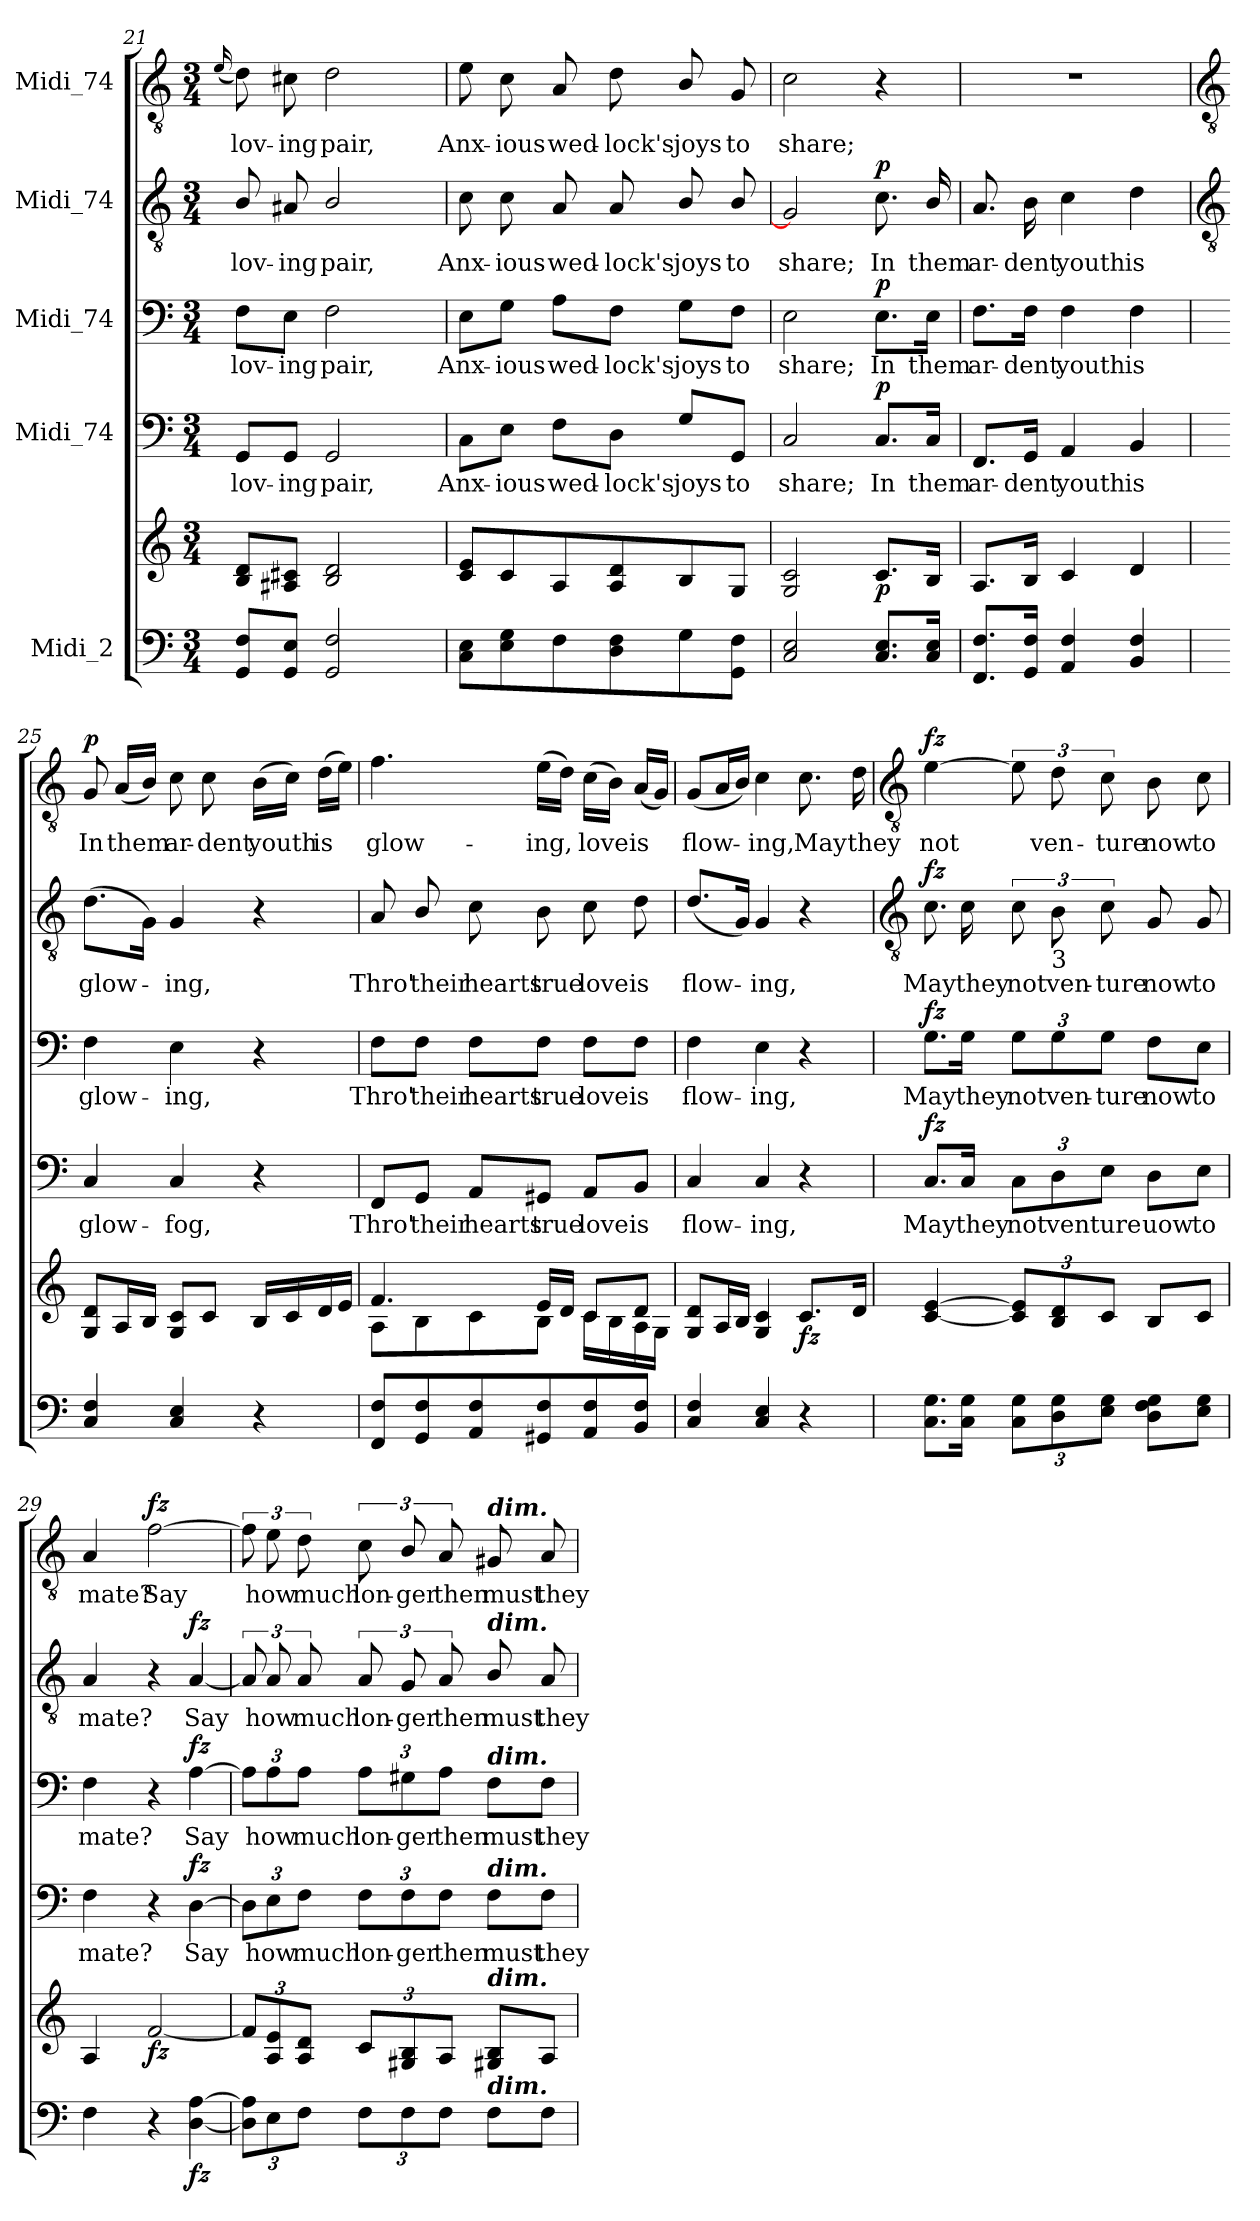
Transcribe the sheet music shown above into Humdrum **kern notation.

**kern	**kern	**dynam	**kern	**text	**dynam	**kern	**text	**dynam	**kern	**text	**dynam	**kern	**text	**dynam
*part5	*part5	*part5	*part4	*part4	*part4	*part3	*part3	*part3	*part2	*part2	*part2	*part1	*part1	*part1
*staff6	*staff5	*staff5/6	*staff4	*staff4	*staff4	*staff3	*staff3	*staff3	*staff2	*staff2	*staff2	*staff1	*staff1	*staff1
*I"Midi_2	*	*	*I"Midi_74	*	*	*I"Midi_74	*	*	*I"Midi_74	*	*	*I"Midi_74	*	*
*clefF4	*clefG2	*	*clefF4	*	*	*clefF4	*	*	*clefGv2	*	*	*clefGv2	*	*
*k[]	*k[]	*	*k[]	*	*	*k[]	*	*	*k[]	*	*	*k[]	*	*
*C:	*C:	*	*C:	*	*	*C:	*	*	*C:	*	*	*C:	*	*
*M3/4	*M3/4	*	*M3/4	*	*	*M3/4	*	*	*M3/4	*	*	*M3/4	*	*
=21	=21	=21	=21	=21	=21	=21	=21	=21	=21	=21	=21	=21	=21	=21
.	.	.	.	.	.	.	.	.	.	.	.	(>16qqe/J	.	.
*^	*	*	*	*	*	*	*	*	*	*	*	*	*	*
!	!	!	!	!	!LO:LY:b	!	!	!LO:LY:b	!	!	!LO:LY:b	!	!	!LO:LY:b	!
8GG 8FL	2ryy	8B 8dL	.	8GG/L	lov-	.	8F\L	lov-	.	8B/	lov-	.	8d)	lov-	.
!	!	!	!	!	!LO:LY:b	!	!	!LO:LY:b	!	!	!LO:LY:b	!	!	!LO:LY:b	!
8GG 8EJ	.	8A#X 8c#XJ	.	8GG/J	-ing	.	8E\J	-ing	.	8A#X	-ing	.	8c#X	-ing	.
!	!	!	!	!	!LO:LY:b	!	!	!LO:LY:b	!	!	!LO:LY:b	!	!	!LO:LY:b	!
2GG 2F	.	2B 2d	.	2GG	pair,	.	2F	pair,	.	2B/	pair,	.	2d	pair,	.
.	4ryy	.	.	.	.	.	.	.	.	.	.	.	.	.	.
=22	=22	=22	=22	=22	=22	=22	=22	=22	=22	=22	=22	=22	=22	=22	=22
!	!	!	!	!	!LO:LY:b	!	!	!LO:LY:b	!	!	!LO:LY:b	!	!	!LO:LY:b	!
8C\ 8E\L	2ryy	8c 8eL	.	8C\L	Anx-	.	8E\L	Anx-	.	8c	Anx-	.	8e	Anx-	.
!	!	!	!	!	!LO:LY:b	!	!	!LO:LY:b	!	!	!LO:LY:b	!	!	!LO:LY:b	!
8E\ 8G\	.	8c	.	8E\J	-ious	.	8G\J	-ious	.	8c	-ious	.	8c	-ious	.
!	!	!	!	!	!LO:LY:b	!	!	!LO:LY:b	!	!	!LO:LY:b	!	!	!LO:LY:b	!
8F\	.	8A	.	8F\L	wed-	.	8A\L	wed-	.	8A	wed-	.	8A	wed-	.
!	!	!	!	!	!LO:LY:b	!	!	!LO:LY:b	!	!	!LO:LY:b	!	!	!LO:LY:b	!
8D\ 8F\	.	8A 8d	.	8D\J	-lock's	.	8F\J	-lock's	.	8A	-lock's	.	8d	-lock's	.
!	!	!	!	!	!LO:LY:b	!	!	!LO:LY:b	!	!	!LO:LY:b	!	!	!LO:LY:b	!
8G\	4ryy	8B	.	8G/L	joys	.	8G\L	joys	.	8B/	joys	.	8B/	joys	.
!	!	!	!	!	!LO:LY:b	!	!	!LO:LY:b	!	!	!LO:LY:b	!	!	!LO:LY:b	!
8GG\ 8F\J	.	8GJ	.	8GG/J	to	.	8F\J	to	.	8B/	to	.	8G	to	.
=23	=23	=23	=23	=23	=23	=23	=23	=23	=23	=23	=23	=23	=23	=23	=23
!	!LO:N:vis=1	!	!	!	!LO:LY:b	!	!	!LO:LY:b	!	!	!LO:LY:b	!	!	!LO:LY:b	!
2C/ 2E/	2.ryy	2G 2c	.	2C	share;	.	2E	share;	.	2G]	share;	.	2c	share;	.
!	!	!	!LO:DY:b	!	!LO:LY:b	!LO:DY:b	!	!LO:LY:b	!LO:DY:b	!	!LO:LY:b	!LO:DY:b	!	!	!
8.C/ 8.E/L	.	8.cL	p	8.C/L	In	p	8.E\L	In	p	8.c	In	p	4r	.	.
!	!	!	!	!	!LO:LY:b	!	!	!LO:LY:b	!	!	!LO:LY:b	!	!	!	!
16C/ 16E/J	.	16BJ	.	16C/Jk	them	.	16E\Jk	them	.	16B/	them	.	.	.	.
=24	=24	=24	=24	=24	=24	=24	=24	=24	=24	=24	=24	=24	=24	=24	=24
!	!LO:N:vis=1	!	!	!	!LO:LY:b	!	!	!LO:LY:b	!	!	!LO:LY:b	!	!LO:N:vis=1	!	!
8.FF 8.FL	2.ryy	8.AL	.	8.FF/L	ar-	.	8.F\L	ar-	.	8.A	ar-	.	2.r	.	.
!	!	!	!	!	!LO:LY:b	!	!	!LO:LY:b	!	!	!LO:LY:b	!	!	!	!
16GG 16FJ	.	16BJ	.	16GG/Jk	-dent	.	16F\Jk	-dent	.	16B\	-dent	.	.	.	.
!	!	!	!	!	!LO:LY:b	!	!	!LO:LY:b	!	!	!LO:LY:b	!	!	!	!
4AA 4F	.	4c	.	4AA	youth	.	4F	youth	.	4c	youth	.	.	.	.
!	!	!	!	!	!LO:LY:b	!	!	!LO:LY:b	!	!	!LO:LY:b	!	!	!	!
4BB/ 4F/	.	4d	.	4BB	is	.	4F	is	.	4d	is	.	.	.	.
*v	*v	*	*	*	*	*	*	*	*	*	*	*	*	*	*
!!LO:LB:g=z
=25	=25	=25	=25	=25	=25	=25	=25	=25	=25	=25	=25	=25	=25	=25
*	*	*	*	*	*	*	*	*	*clefGv2	*	*	*clefGv2	*	*
*	*^	*	*	*	*	*	*	*	*	*	*	*	*	*
!	!	!	!	!	!LO:LY:b	!	!	!LO:LY:b	!	!	!LO:LY:b	!	!	!LO:LY:b	!LO:DY:b
4C/ 4F/	8G 8dL	2ryy	.	4C	glow-	.	4F	glow-	.	(>8.dL	glow-	.	8G	In	p
!	!	!	!	!	!	!	!	!	!	!	!	!	!	!LO:LY:b	!
.	16AL	.	.	.	.	.	.	.	.	.	.	.	(<16ALL	them	.
.	16BJJ	.	.	.	.	.	.	.	.	16GJ)	.	.	16BJJ)	.	.
!	!	!	!	!	!LO:LY:b	!	!	!LO:LY:b	!	!	!LO:LY:b	!	!	!LO:LY:b	!
4C/ 4E/	8G 8cL	.	.	4C	-fog,	.	4E	-ing,	.	4G	ing,	.	8c	ar-	.
!	!	!	!	!	!	!	!	!	!	!	!	!	!	!LO:LY:b	!
.	8cJ	.	.	.	.	.	.	.	.	.	.	.	8c	-dent	.
!	!	!	!	!	!	!	!	!	!	!	!	!	!	!LO:LY:b	!
4r	16BLL	4ryy	.	4r	.	.	4r	.	.	4r	.	.	(>16BLL	youth	.
.	16c	.	.	.	.	.	.	.	.	.	.	.	16cJJ)	.	.
!	!	!	!	!	!	!	!	!	!	!	!	!	!	!LO:LY:b	!
.	16d	.	.	.	.	.	.	.	.	.	.	.	(>16dLL	is	.
.	16eJJ	.	.	.	.	.	.	.	.	.	.	.	16eJJ)	.	.
=26	=26	=26	=26	=26	=26	=26	=26	=26	=26	=26	=26	=26	=26	=26	=26
!	!	!	!	!	!LO:LY:b	!	!	!LO:LY:b	!	!	!LO:LY:b	!	!	!LO:LY:b	!
8FF 8FL	4.f	8A\L	.	8FF/L	Thro'	.	8F\L	Thro'	.	8A	Thro'	.	4.f	glow-	.
!	!	!	!	!	!LO:LY:b	!	!	!LO:LY:b	!	!	!LO:LY:b	!	!	!	!
8GG 8F	.	8B\	.	8GG/J	their	.	8F\J	their	.	8B/	their	.	.	.	.
!	!	!	!	!	!LO:LY:b	!	!	!LO:LY:b	!	!	!LO:LY:b	!	!	!	!
8AA 8F	.	8c\	.	8AA/L	hearts	.	8F\L	hearts	.	8c	hearts	.	.	.	.
!	!	!	!	!	!LO:LY:b	!	!	!LO:LY:b	!	!	!LO:LY:b	!	!	!LO:LY:b	!
8GG#X 8F	16eLL	8B\J	.	8GG#X/J	true	.	8F\J	true	.	8B	true	.	(>16eLL	-ing,	.
.	16dJJ	.	.	.	.	.	.	.	.	.	.	.	16dJJ)	.	.
!	!	!	!	!	!LO:LY:b	!	!	!LO:LY:b	!	!	!LO:LY:b	!	!	!LO:LY:b	!
8AA 8F	8cL	16c\LL	.	8AA/L	love	.	8F\L	love	.	8c	love	.	(>16cLL	love	.
.	.	16B\	.	.	.	.	.	.	.	.	.	.	16BJJ)	.	.
!	!	!	!	!	!LO:LY:b	!	!	!LO:LY:b	!	!	!LO:LY:b	!	!	!LO:LY:b	!
8BB 8FJ	8dJ	16A\	.	8BB/J	is	.	8F\J	is	.	8d	is	.	(<16ALL	is	.
.	.	16G\JJ	.	.	.	.	.	.	.	.	.	.	16GJJ)	.	.
=27	=27	=27	=27	=27	=27	=27	=27	=27	=27	=27	=27	=27	=27	=27	=27
!	!	!LO:N:vis=1	!	!	!LO:LY:b	!	!	!LO:LY:b	!	!	!LO:LY:b	!	!	!LO:LY:b	!
4C/ 4F/	8G 8dL	2.ryy	.	4C	flow-	.	4F	flow-	.	(<8.d/L	flow-	.	(<8GL	flow-	.
.	16AL	.	.	.	.	.	.	.	.	.	.	.	16AL	.	.
.	16BJJ	.	.	.	.	.	.	.	.	16G/J)	.	.	16BJJ)	.	.
!	!	!	!	!	!LO:LY:b	!	!	!LO:LY:b	!	!	!LO:LY:b	!	!	!LO:LY:b	!
4C/ 4E/	4G 4c	.	.	4C	-ing,	.	4E	-ing,	.	4G	ing,	.	4c	ing,	.
!	!	!	!LO:DY:b	!	!	!	!	!	!	!	!	!	!	!LO:LY:b	!
4r	8.cL	.	fz	4r	.	.	4r	.	.	4r	.	.	8.c	May	.
!	!	!	!	!	!	!	!	!	!	!	!	!	!	!LO:LY:b	!
.	16dJ	.	.	.	.	.	.	.	.	.	.	.	16d	they	.
*	*v	*v	*	*	*	*	*	*	*	*	*	*	*	*	*
!!LO:LB:g=z
=28	=28	=28	=28	=28	=28	=28	=28	=28	=28	=28	=28	=28	=28	=28
*	*	*	*	*	*	*	*	*	*clefGv2	*	*	*clefGv2	*	*
!	!	!	!	!LO:LY:b	!LO:DY:b	!	!LO:LY:b	!LO:DY:b	!	!LO:LY:b	!LO:DY:b	!	!LO:LY:b	!LO:DY:b
8.C 8.GL	[4c [4e	.	8.C/L	May	fz	8.G\L	May	fz	8.c	May	fz	[4e	not	fz
!	!	!	!	!LO:LY:b	!	!	!LO:LY:b	!	!	!LO:LY:b	!	!	!	!
16C 16GJ	.	.	16C/Jk	they	.	16G\Jk	they	.	16c	they	.	.	.	.
!	!	!	!	!LO:LY:b	!	!	!LO:LY:b	!	!	!LO:LY:b	!	!	!	!
12C 12GL	12c] 12e]L	.	12C\L	not	.	12G\L	not	.	12c	not	.	12e]	.	.
!	!	!	!	!	!	!	!	!	!LO:TX:b:t=3	!	!	!	!	!
!	!	!	!	!LO:LY:b	!	!	!LO:LY:b	!	!	!LO:LY:b	!	!	!LO:LY:b	!
12D 12G	12B 12d	.	12D\	venture	.	12G\	ven-	.	12B	ven-	.	12d	ven-	.
!	!	!	!	!	!	!	!LO:LY:b	!	!	!LO:LY:b	!	!	!LO:LY:b	!
12E 12GJ	12cJ	.	12E\J	.	.	12G\J	-ture	.	12c	-ture	.	12c	-ture	.
!	!	!	!	!LO:LY:b	!	!	!LO:LY:b	!	!	!LO:LY:b	!	!	!LO:LY:b	!
8D 8F 8GL	8BL	.	8D\L	uow	.	8F\L	now	.	8G	now	.	8B	now	.
!	!	!	!	!LO:LY:b	!	!	!LO:LY:b	!	!	!LO:LY:b	!	!	!LO:LY:b	!
8E 8GJ	8cJ	.	8E\J	to	.	8E\J	to	.	8G	to	.	8c	to	.
=29	=29	=29	=29	=29	=29	=29	=29	=29	=29	=29	=29	=29	=29	=29
!	!	!	!	!LO:LY:b	!	!	!LO:LY:b	!	!	!LO:LY:b	!	!	!LO:LY:b	!
4F	4A	.	4F\	mate?	.	4F	mate?	.	4A	mate?	.	4A	mate?	.
!	!	!LO:DY:b	!	!	!	!	!	!	!	!	!	!	!LO:LY:b	!LO:DY:b
4r	[2f	fz	4r	.	.	4r	.	.	4r	.	.	[2f	Say	fz
!	!	!LO:DY:b=2	!	!LO:LY:b	!LO:DY:b	!	!LO:LY:b	!LO:DY:b	!	!LO:LY:b	!LO:DY:b	!	!	!
[4D [4A	.	fz	[4D\	Say	fz	[4A	Say	fz	[4A	Say	fz	.	.	.
=30	=30	=30	=30	=30	=30	=30	=30	=30	=30	=30	=30	=30	=30	=30
12D] 12A]L	12fL]	.	12D\L]	.	.	12A\L]	.	.	12A]	.	.	12f]	.	.
!	!	!	!	!LO:LY:b	!	!	!LO:LY:b	!	!	!LO:LY:b	!	!	!LO:LY:b	!
12E	12A 12e	.	12E\	how	.	12A\	how	.	12A	how	.	12e	how	.
!	!	!	!	!LO:LY:b	!	!	!LO:LY:b	!	!	!LO:LY:b	!	!	!LO:LY:b	!
12FJ	12A 12dJ	.	12F\J	much	.	12A\J	much	.	12A	much	.	12d	much	.
!	!	!	!	!LO:LY:b	!	!	!LO:LY:b	!	!	!LO:LY:b	!	!	!LO:LY:b	!
12FL	12cL	.	12F\L	lon-	.	12A\L	lon-	.	12A	lon-	.	12c	lon-	.
!	!	!	!	!LO:LY:b	!	!	!LO:LY:b	!	!	!LO:LY:b	!	!	!LO:LY:b	!
12F	12G#X 12B	.	12F\	-ger	.	12G#X\	-ger	.	12G	-ger	.	12B/	-ger	.
!	!	!	!	!LO:LY:b	!	!	!LO:LY:b	!	!	!LO:LY:b	!	!	!LO:LY:b	!
12FJ	12AJ	.	12F\J	then	.	12A\J	then	.	12A	then	.	12A	then	.
!	!	!	!	!	!	!	!	!	!	!	!	!LO:TX:a:Bi:t=dim.	!	!
!	!	!	!	!	!	!	!	!	!LO:TX:a:Bi:t=dim.	!	!	!	!	!
!	!	!	!	!	!	!LO:TX:a:Bi:t=dim.	!	!	!	!	!	!	!	!
!	!	!	!LO:TX:a:Bi:t=dim.	!	!	!	!	!	!	!	!	!	!	!
!	!LO:TX:a:Bi:t=dim.	!	!	!	!	!	!	!	!	!	!	!	!	!
!LO:TX:a:Bi:t=dim.	!	!	!	!	!	!	!	!	!	!	!	!	!	!
!	!	!	!	!LO:LY:b	!	!	!LO:LY:b	!	!	!LO:LY:b	!	!	!LO:LY:b	!
8FL	8G#X 8BL	.	8F\L	must	.	8F\L	must	.	8B/	must	.	8G#X	must	.
!	!	!	!	!LO:LY:b	!	!	!LO:LY:b	!	!	!LO:LY:b	!	!	!LO:LY:b	!
8FJ	8AJ	.	8F\J	they	.	8F\J	they	.	8A	they	.	8A	they	.
=	=	=	=	=	=	=	=	=	=	=	=	=	=	=
*-	*-	*-	*-	*-	*-	*-	*-	*-	*-	*-	*-	*-	*-	*-
